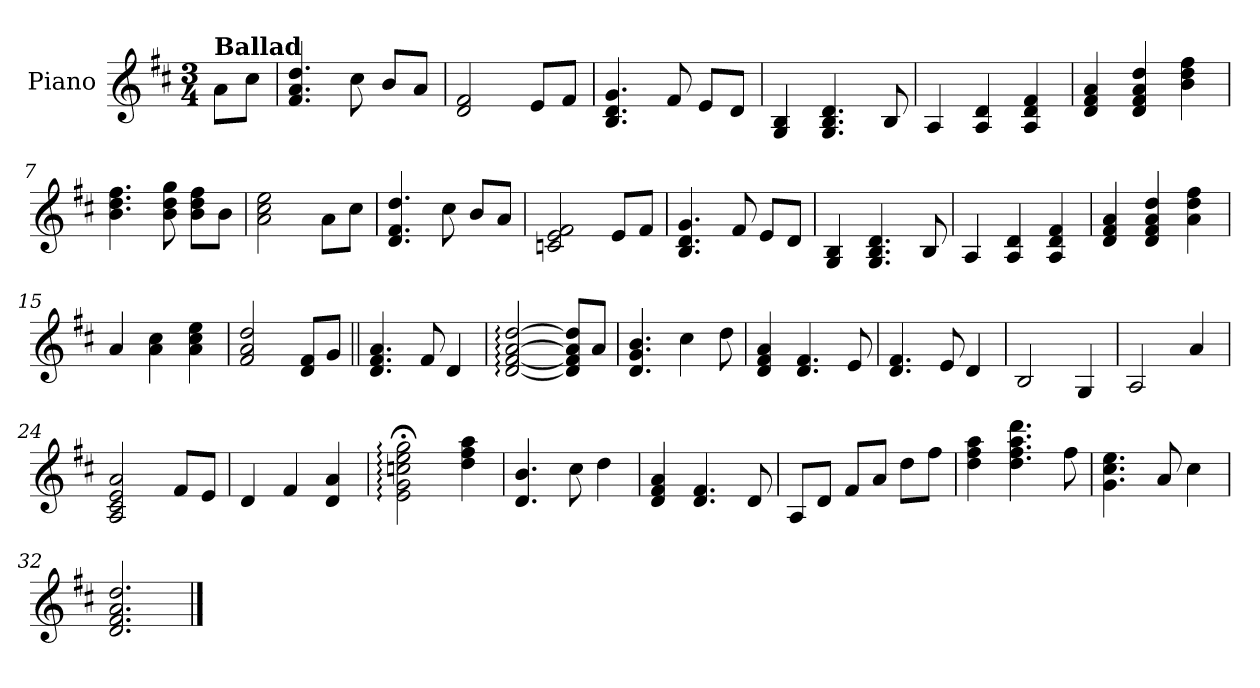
**kern
*part1
*staff1
*I"Piano
*I'Pno.
*clefG2
*k[f#c#]
*D:
*M3/4
*MM108
=
!LO:TX:a:B:t=Ballad
8aL
8cc#J
=1
4.f# 4.a 4.dd
8cc#
8bL
8aJ
=2
2d 2f#
8eL
8f#J
=3
4.B 4.d 4.g
8f#
8eL
8dJ
!!LO:LB:g=z
=4
4G 4B
4.G 4.B 4.d
8B
=5
4A
4A 4d
4A 4d 4f#
=6
4d 4f# 4a
4d 4f# 4a 4dd
4b 4dd 4ff#
!!LO:LB:g=z
=7
4.b 4.dd 4.ff#
8b 8dd 8gg
8b 8dd 8ff#L
8bJ
=8
2a 2cc# 2ee
8aL
8cc#J
=9
4.d 4.f# 4.dd
8cc#
8bL
8aJ
!!LO:LB:g=z
=10
2c 2e 2f#
8eL
8f#J
=11
4.B 4.d 4.g
8f#
8eL
8dJ
=12
4G 4B
4.G 4.B 4.d
8B
!!LO:LB:g=z
=13
4A
4A 4d
4A 4d 4f#
=14
4d 4f# 4a
4d 4f# 4a 4dd
4a 4dd 4ff#
=15
4a
4a 4cc#
4a 4cc# 4ee
!!LO:LB:g=z
=16
2f# 2a 2dd
8d 8f#L
8gJ
=17||
4.d 4.f# 4.a
8f#
4d
=18
[2d: [2f#: [2a: [2dd:
8d] 8f#] 8a] 8dd]L
8aJ
!!LO:LB:g=z
=19
4.d 4.g 4.b
4cc#
8dd
=20
4d 4f# 4a
4.d 4.f#
8e
=21
4.d 4.f#
8e
4d
!!LO:LB:g=z
=22
2B
4G
=23
2A
4a
=24
2A 2c# 2e 2a
8f#L
8eJ
!!LO:LB:g=z
=25
4d
4f#
4d 4a
=26
2e;: 2g;: 2cc;: 2ee;: 2gg;:
4dd 4ff# 4aa
=27
4.d 4.b
8cc#
4dd
=28
4d 4f# 4a
4.d 4.f#
8d
!!LO:LB:g=z
=29
8AL
8dJ
8f#L
8aJ
8ddL
8ff#J
=30
4dd 4ff# 4aa
4.dd 4.ff# 4.aa 4.ddd
8ff#
=31
4.g 4.cc# 4.ee
8a
4cc#
=32
2.d 2.f# 2.a 2.dd
==
*-
